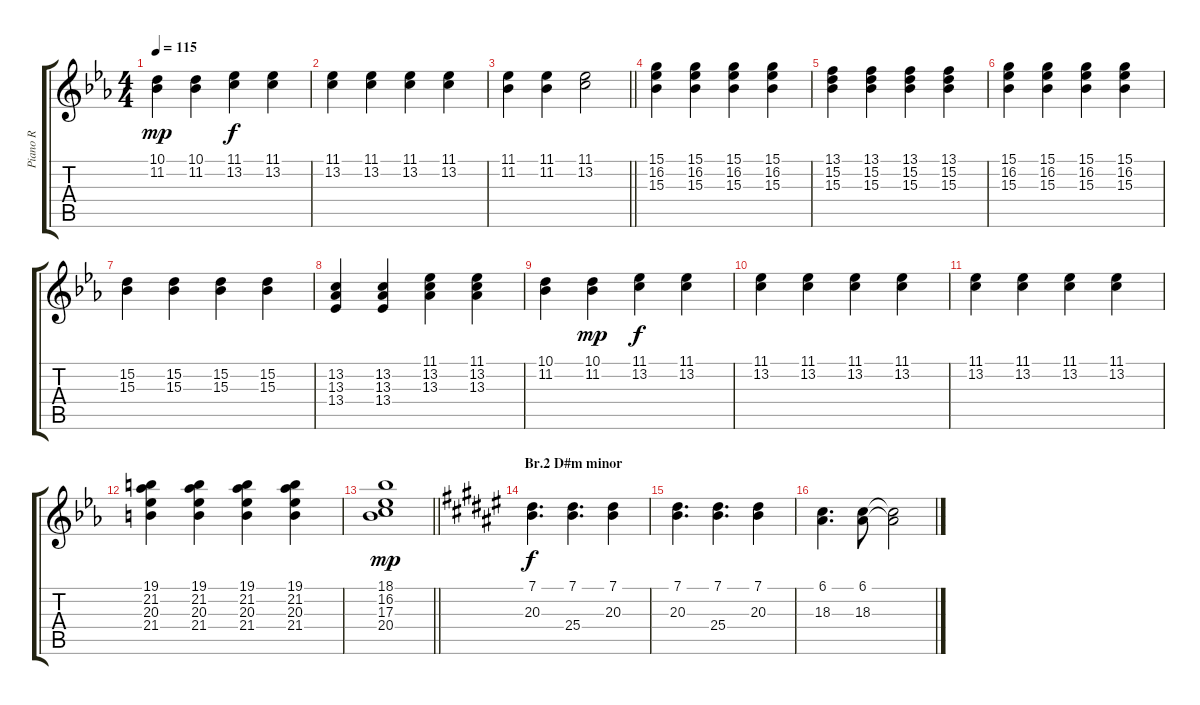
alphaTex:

\track ("Piano R" "Piano R") {instrument acousticgrandpiano}
\staff {score tabs}
\tuning (E4 B3 G3 D3 A2 E2) {hide}
\ts (4 4)
\tempo 115
\clef g2
\ks eb
(10.1 11.2).4{dy mp} (10.1 11.2).4 (11.1 13.2).4{dy f} (11.1 13.2).4 |
(11.1 13.2).4 (11.1 13.2).4 (11.1 13.2).4 (11.1 13.2).4 |
\barLineRight lightlight
(11.1 11.2).4 (11.1 11.2).4 (11.1 13.2).2 |
(15.1 16.2 15.3).4 (15.1 16.2 15.3).4 (15.1 16.2 15.3).4 (15.1 16.2 15.3).4 |
(13.1 15.2 15.3).4 (13.1 15.2 15.3).4 (13.1 15.2 15.3).4 (13.1 15.2 15.3).4 |
(15.1 16.2 15.3).4 (15.1 16.2 15.3).4 (15.1 16.2 15.3).4 (15.1 16.2 15.3).4 |
(15.2 15.3).4 (15.2 15.3).4 (15.2 15.3).4 (15.2 15.3).4 |
(13.2 13.3 13.4).4 (13.2 13.3 13.4).4 (11.1 13.2 13.3).4 (11.1 13.2 13.3).4 |
(10.1 11.2).4 (10.1 11.2).4{dy mp} (11.1 13.2).4{dy f} (11.1 13.2).4 |
(11.1 13.2).4 (11.1 13.2).4 (11.1 13.2).4 (11.1 13.2).4 |
(11.1 13.2).4 (11.1 13.2).4 (11.1 13.2).4 (11.1 13.2).4 |
(19.1 21.2 20.3 21.4).4 (19.1 21.2 20.3 21.4).4 (19.1 21.2 20.3 21.4).4 (19.1 21.2 20.3 21.4).4 |
\barLineRight lightlight
(18.1 16.2 17.3 20.4).1{dy mp} |
\section ("" "Br.2 D#m minor")
\ks d#minor
(7.1 20.3).4{d dy f} (7.1 25.4).4{d} (7.1 20.3).4 |
(7.1 20.3).4{d} (7.1 25.4).4{d} (7.1 20.3).4 |
(6.1 18.3).4{d} (6.1 18.3).8 (6.1{t} 18.3{t}).2
